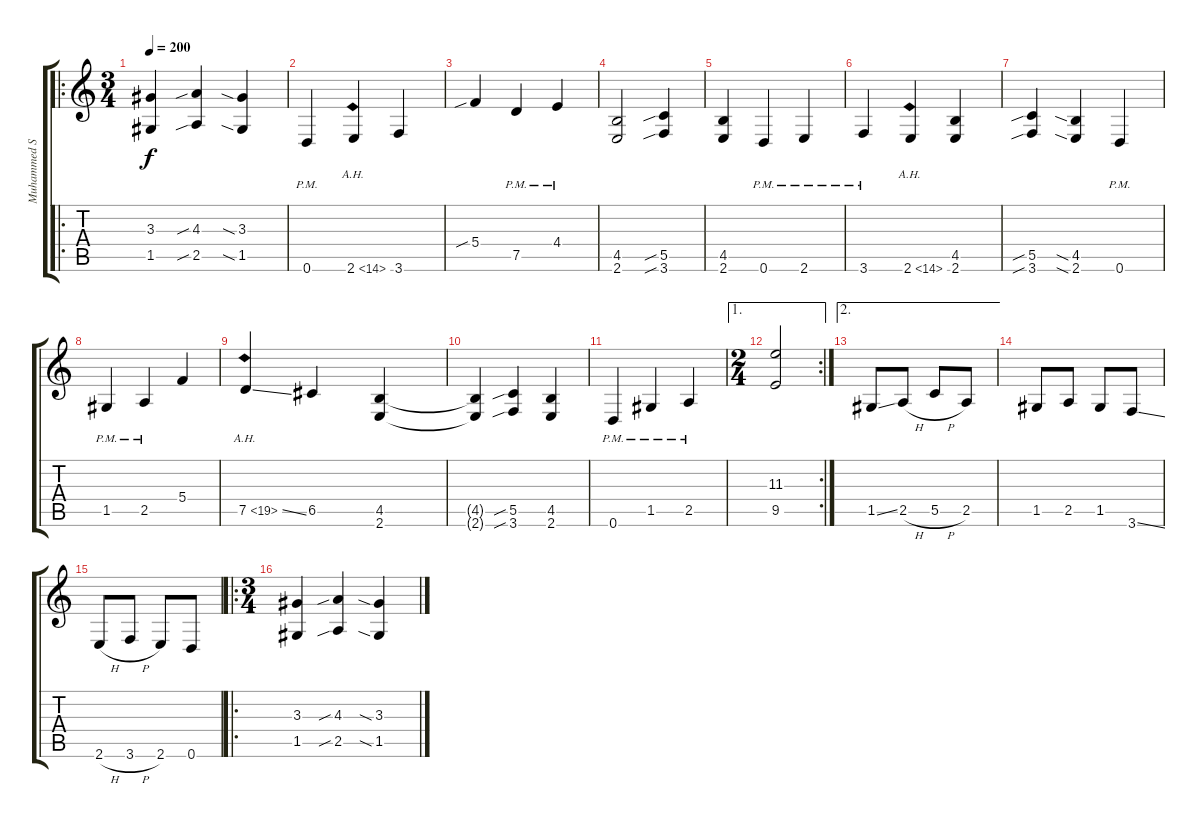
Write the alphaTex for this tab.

\track ("Muhammed Suicmez" "Muhammed S") {instrument distortionguitar}
\staff {score tabs}
\tuning (D4 A3 F3 C3 G2 D2) {hide}
\ro
\ts (3 4)
\tempo 200
\clef g2
\ks c
(3.3 1.5).4{dy f instrument distortionguitar} (4.3{sib} 2.5{sib}).4 (3.3{sia} 1.5{sia}).4 |
0.6{pm}.4 2.6{ah 12}.4 3.6.4 |
5.4{sib}.4 7.5{pm}.4 4.4{pm}.4 |
(4.5 2.6).2 (5.5{sib} 3.6{sib}).4 |
(4.5 2.6).4 0.6{pm}.4 2.6{pm}.4 |
3.6{pm}.4 2.6{ah 12}.4 (4.5 2.6).4 |
(5.5{sib} 3.6{sib}).4 (4.5{sia} 2.6{sia}).4 0.6{pm}.4 |
1.5{pm}.4 2.5{pm}.4 5.4.4 |
7.5{ah 12 ss}.4 6.5.4 (4.5 2.6).4 |
(4.5{t} 2.6{t}).4 (5.5{sib} 3.6{sib}).4 (4.5 2.6).4 |
0.6{pm}.4 1.5{pm}.4 2.5{pm}.4 |
\ae 1
\rc 2
\ts (2 4)
(11.3 9.5).2 |
\ae 2
1.5{ss}.8 2.5{h}.8 5.5{h}.8 2.5.8 |
1.5.8 2.5.8 1.5.8 3.6{ss}.8 |
2.6{h}.8 3.6{h}.8 2.6.8 0.6.8 |
\ro
\ts (3 4)
(3.3 1.5).4 (4.3{sib} 2.5{sib}).4 (3.3{sia} 1.5{sia}).4
